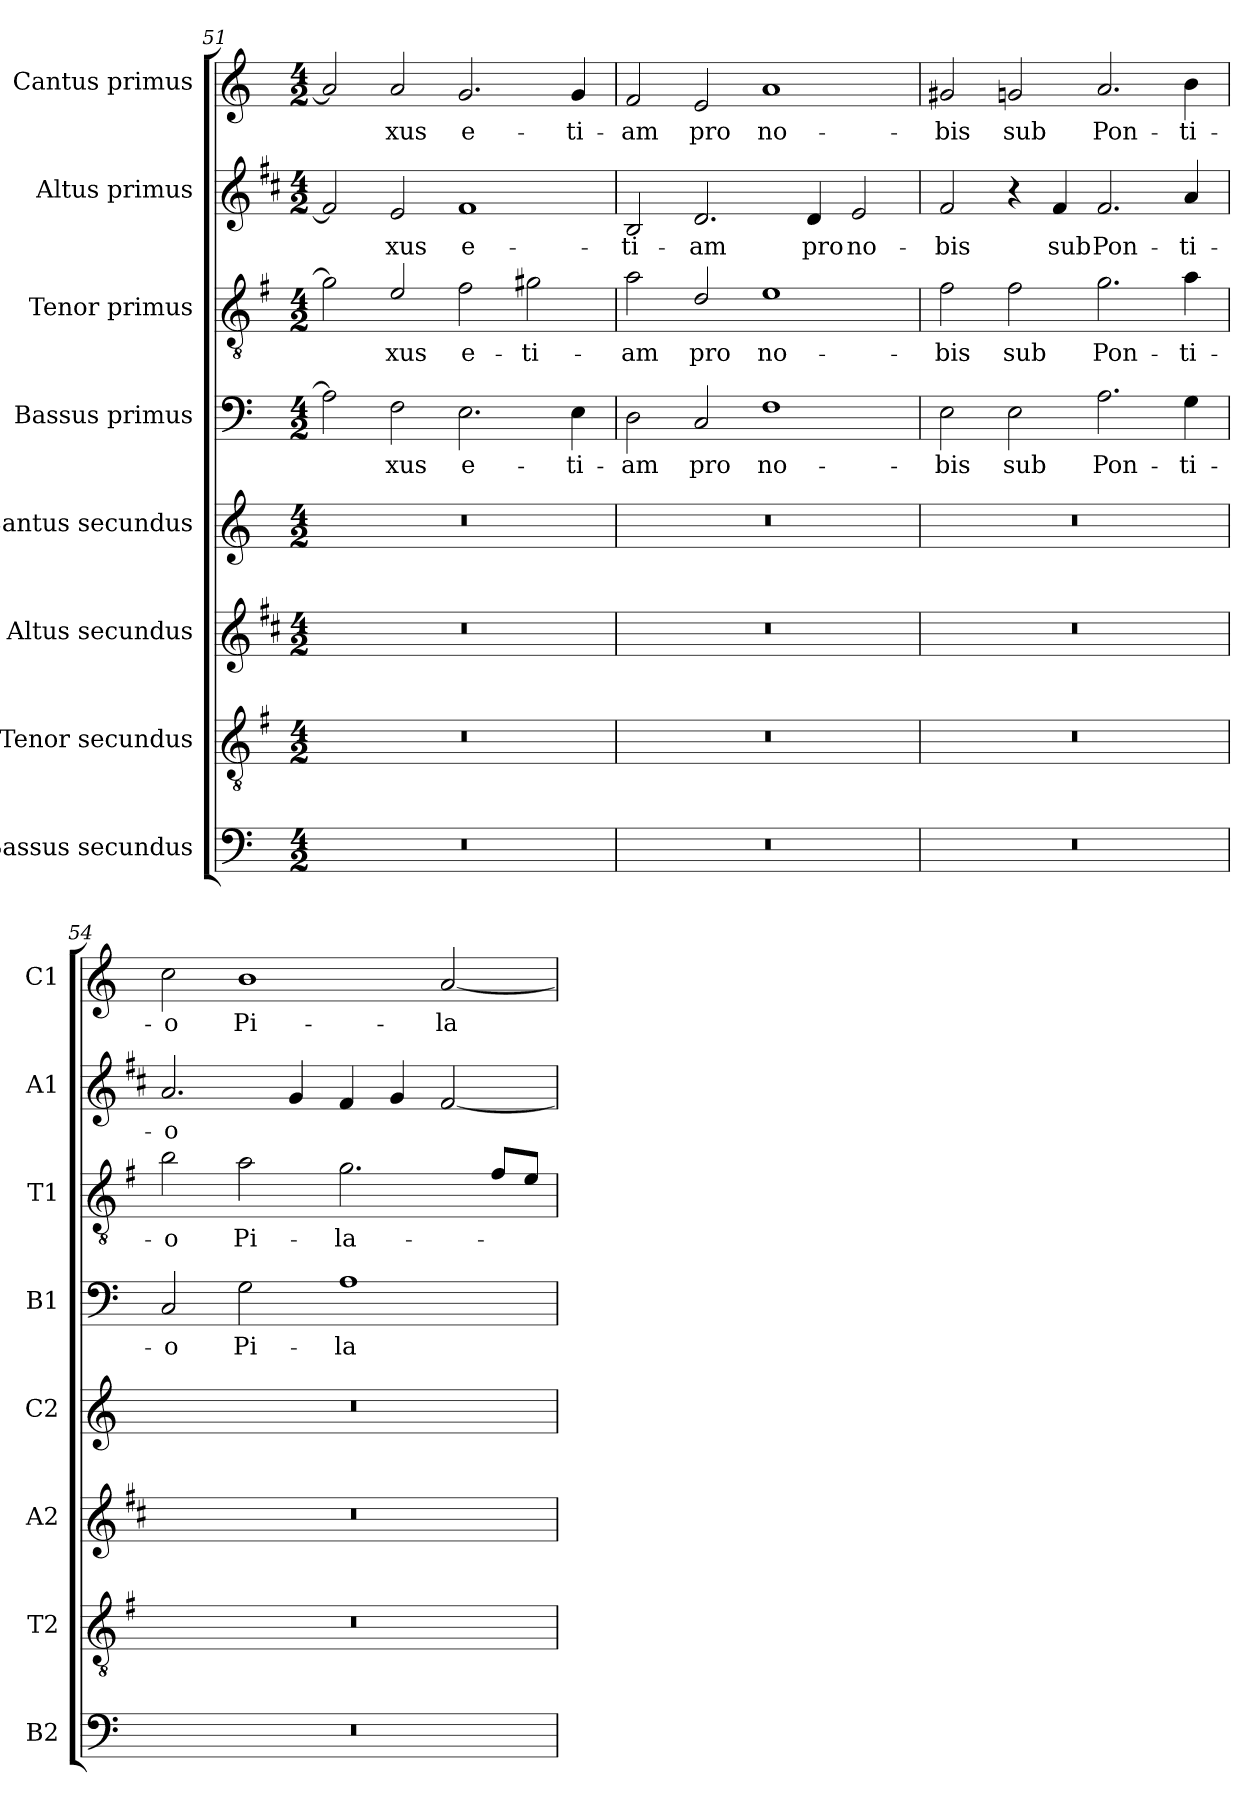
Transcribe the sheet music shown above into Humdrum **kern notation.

**kern	**kern	**kern	**kern	**kern	**text	**kern	**text	**kern	**text	**kern	**text
*part8	*part7	*part6	*part5	*part4	*part4	*part3	*part3	*part2	*part2	*part1	*part1
*staff8	*staff7	*staff6	*staff5	*staff4	*staff4	*staff3	*staff3	*staff2	*staff2	*staff1	*staff1
*I"Bassus secundus	*I"Tenor secundus	*I"Altus secundus	*I"Cantus secundus	*I"Bassus primus	*	*I"Tenor primus	*	*I"Altus primus	*	*I"Cantus primus	*
*I'B2	*I'T2	*I'A2	*I'C2	*I'B1	*	*I'T1	*	*I'A1	*	*I'C1	*
*clefF4	*clefGv2	*clefG2	*clefG2	*clefF4	*	*clefGv2	*	*clefG2	*	*clefG2	*
*	*ITrd4c7	*ITrd1c2	*	*	*	*ITrd4c7	*	*ITrd1c2	*	*	*
*k[]	*k[]	*k[]	*k[]	*k[]	*	*k[]	*	*k[]	*	*k[]	*
*C:	*C:	*C:	*C:	*C:	*	*C:	*	*C:	*	*C:	*
*M4/2	*M4/2	*M4/2	*M4/2	*M4/2	*	*M4/2	*	*M4/2	*	*M4/2	*
=51	=51	=51	=51	=51	=51	=51	=51	=51	=51	=51	=51
0r	0r	0r	0r	2A\]	.	2c\]	.	2e/]	.	2a/]	.
!	!	!	!	!	!LO:LY:b	!	!LO:LY:b	!	!LO:LY:b	!	!LO:LY:b
.	.	.	.	2F\	-xus	2A/	-xus	2d/	-xus	2a/	-xus
!	!	!	!	!	!LO:LY:b	!	!LO:LY:b	!	!LO:LY:b	!	!LO:LY:b
.	.	.	.	2.E\	e-	2B\	e-	1e	e-	2.g/	e-
!	!	!	!	!	!	!	!LO:LY:b	!	!	!	!
.	.	.	.	.	.	2c#X\	-ti-	.	.	.	.
!	!	!	!	!	!LO:LY:b	!	!	!	!	!	!LO:LY:b
.	.	.	.	4E\	-ti-	.	.	.	.	4g/	-ti-
=52	=52	=52	=52	=52	=52	=52	=52	=52	=52	=52	=52
!	!	!	!	!	!LO:LY:b	!	!LO:LY:b	!	!LO:LY:b	!	!LO:LY:b
0r	0r	0r	0r	2D\	-am	2d\	-am	2A/	-ti-	2f/	-am
!	!	!	!	!	!LO:LY:b	!	!LO:LY:b	!	!LO:LY:b	!	!LO:LY:b
.	.	.	.	2C/	pro	2G/	pro	2.c/	-am	2e/	pro
!	!	!	!	!	!LO:LY:b	!	!LO:LY:b	!	!	!	!LO:LY:b
.	.	.	.	1F	no-	1A	no-	.	.	1a	no-
!	!	!	!	!	!	!	!	!	!LO:LY:b	!	!
.	.	.	.	.	.	.	.	4c/	pro	.	.
!	!	!	!	!	!	!	!	!	!LO:LY:b	!	!
.	.	.	.	.	.	.	.	2d/	no-	.	.
=53	=53	=53	=53	=53	=53	=53	=53	=53	=53	=53	=53
!	!	!	!	!	!LO:LY:b	!	!LO:LY:b	!	!LO:LY:b	!	!LO:LY:b
0r	0r	0r	0r	2E\	-bis	2B\	-bis	2e/	-bis	2g#X/	-bis
!	!	!	!	!	!LO:LY:b	!	!LO:LY:b	!	!	!	!LO:LY:b
.	.	.	.	2E\	sub	2B\	sub	4r	.	2gn/	sub
!	!	!	!	!	!	!	!	!	!LO:LY:b	!	!
.	.	.	.	.	.	.	.	4e/	sub	.	.
!	!	!	!	!	!LO:LY:b	!	!LO:LY:b	!	!LO:LY:b	!	!LO:LY:b
.	.	.	.	2.A\	Pon-	2.c\	Pon-	2.e/	Pon-	2.a/	Pon-
!	!	!	!	!	!LO:LY:b	!	!LO:LY:b	!	!LO:LY:b	!	!LO:LY:b
.	.	.	.	4G\	-ti-	4d\	-ti-	4g/	-ti-	4b\	-ti-
=54	=54	=54	=54	=54	=54	=54	=54	=54	=54	=54	=54
!	!	!	!	!	!LO:LY:b	!	!LO:LY:b	!	!LO:LY:b	!	!LO:LY:b
0r	0r	0r	0r	2C/	-o	2e\	-o	2.g/	-o	2cc\	-o
!	!	!	!	!	!LO:LY:b	!	!LO:LY:b	!	!	!	!LO:LY:b
.	.	.	.	2G\	Pi-	2d\	Pi-	.	.	1b	Pi-
.	.	.	.	.	.	.	.	4f/	.	.	.
!	!	!	!	!	!LO:LY:b	!	!LO:LY:b	!	!	!	!
.	.	.	.	1A	-la-	2.c\	-la-	4e/	.	.	.
.	.	.	.	.	.	.	.	4f/	.	.	.
!	!	!	!	!	!	!	!	!	!	!	!LO:LY:b
.	.	.	.	.	.	.	.	[2e/	.	[2a/	-la-
.	.	.	.	.	.	8B/L	.	.	.	.	.
.	.	.	.	.	.	8A/J	.	.	.	.	.
=	=	=	=	=	=	=	=	=	=	=	=
*-	*-	*-	*-	*-	*-	*-	*-	*-	*-	*-	*-
